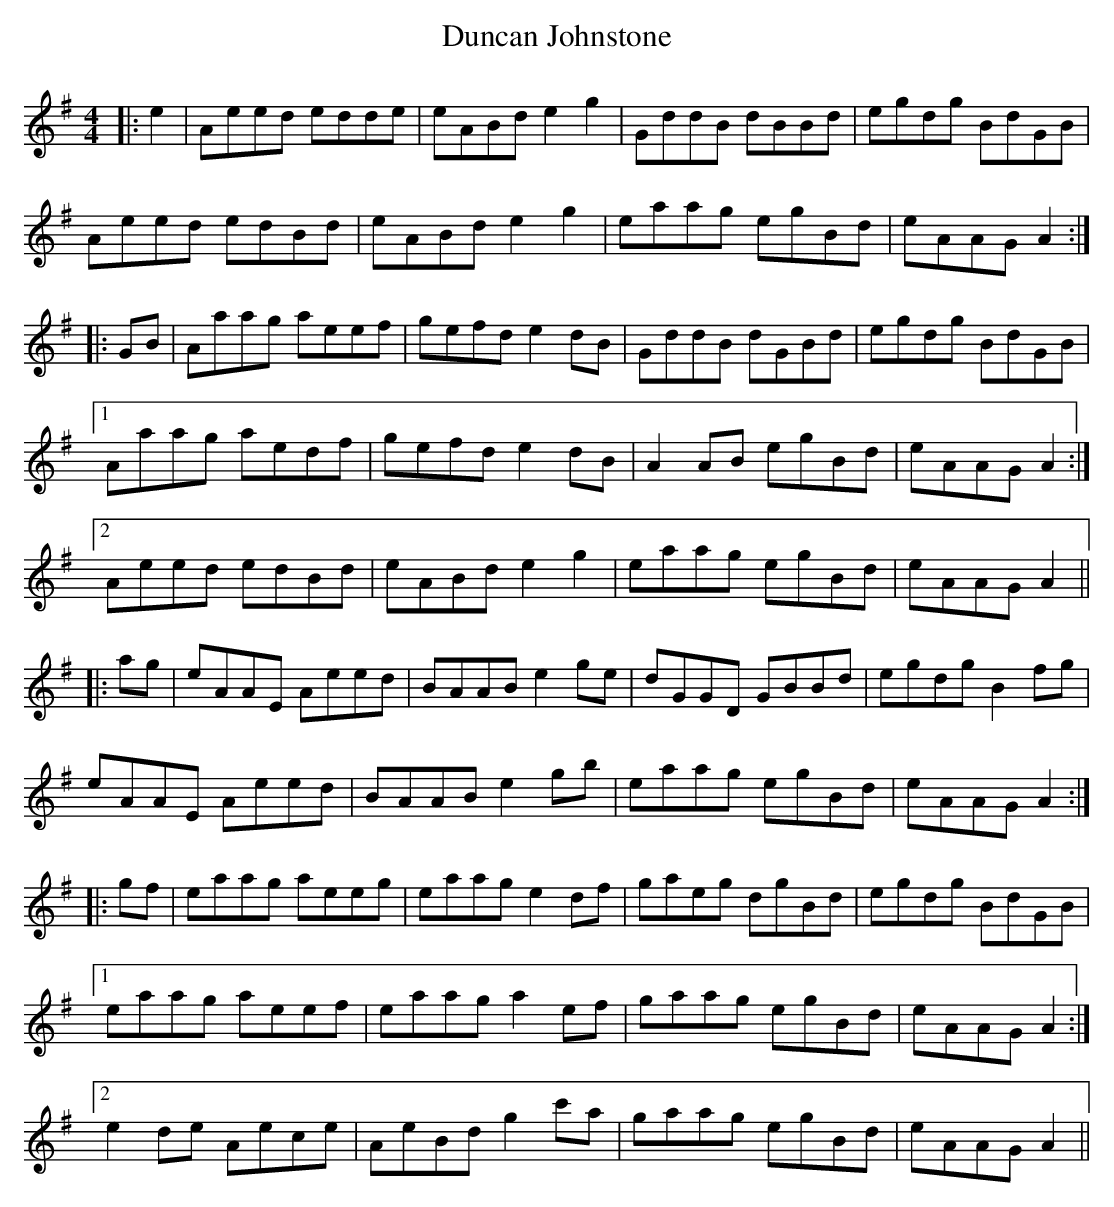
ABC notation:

X:1
T: Duncan Johnstone
M: 4/4
L: 1/8
K: Ador
|:e2|Aeed edde|eABd e2 g2|GddB dBBd|egdg BdGB|
Aeed edBd|eABd e2 g2|eaag egBd|eAAG A2:|
|:GB|Aaag aeef|gefd e2 dB|GddB dGBd|egdg BdGB|
[1 Aaag aedf|gefd e2 dB|A2 AB egBd|eAAG A2:|
[2 Aeed edBd|eABd e2 g2|eaag egBd|eAAG A2||
|:ag|eAAE Aeed|BAAB e2 ge|dGGD GBBd|egdg B2 fg|
eAAE Aeed|BAAB e2 gb|eaag egBd|eAAG A2:|
|:gf|eaag aeeg|eaag e2 df|gaeg dgBd|egdg BdGB|
[1 eaag aeef|eaag a2 ef|gaag egBd|eAAG A2:|
[2 e2 de Aece|AeBd g2 c'a|gaag egBd|eAAG A2||
